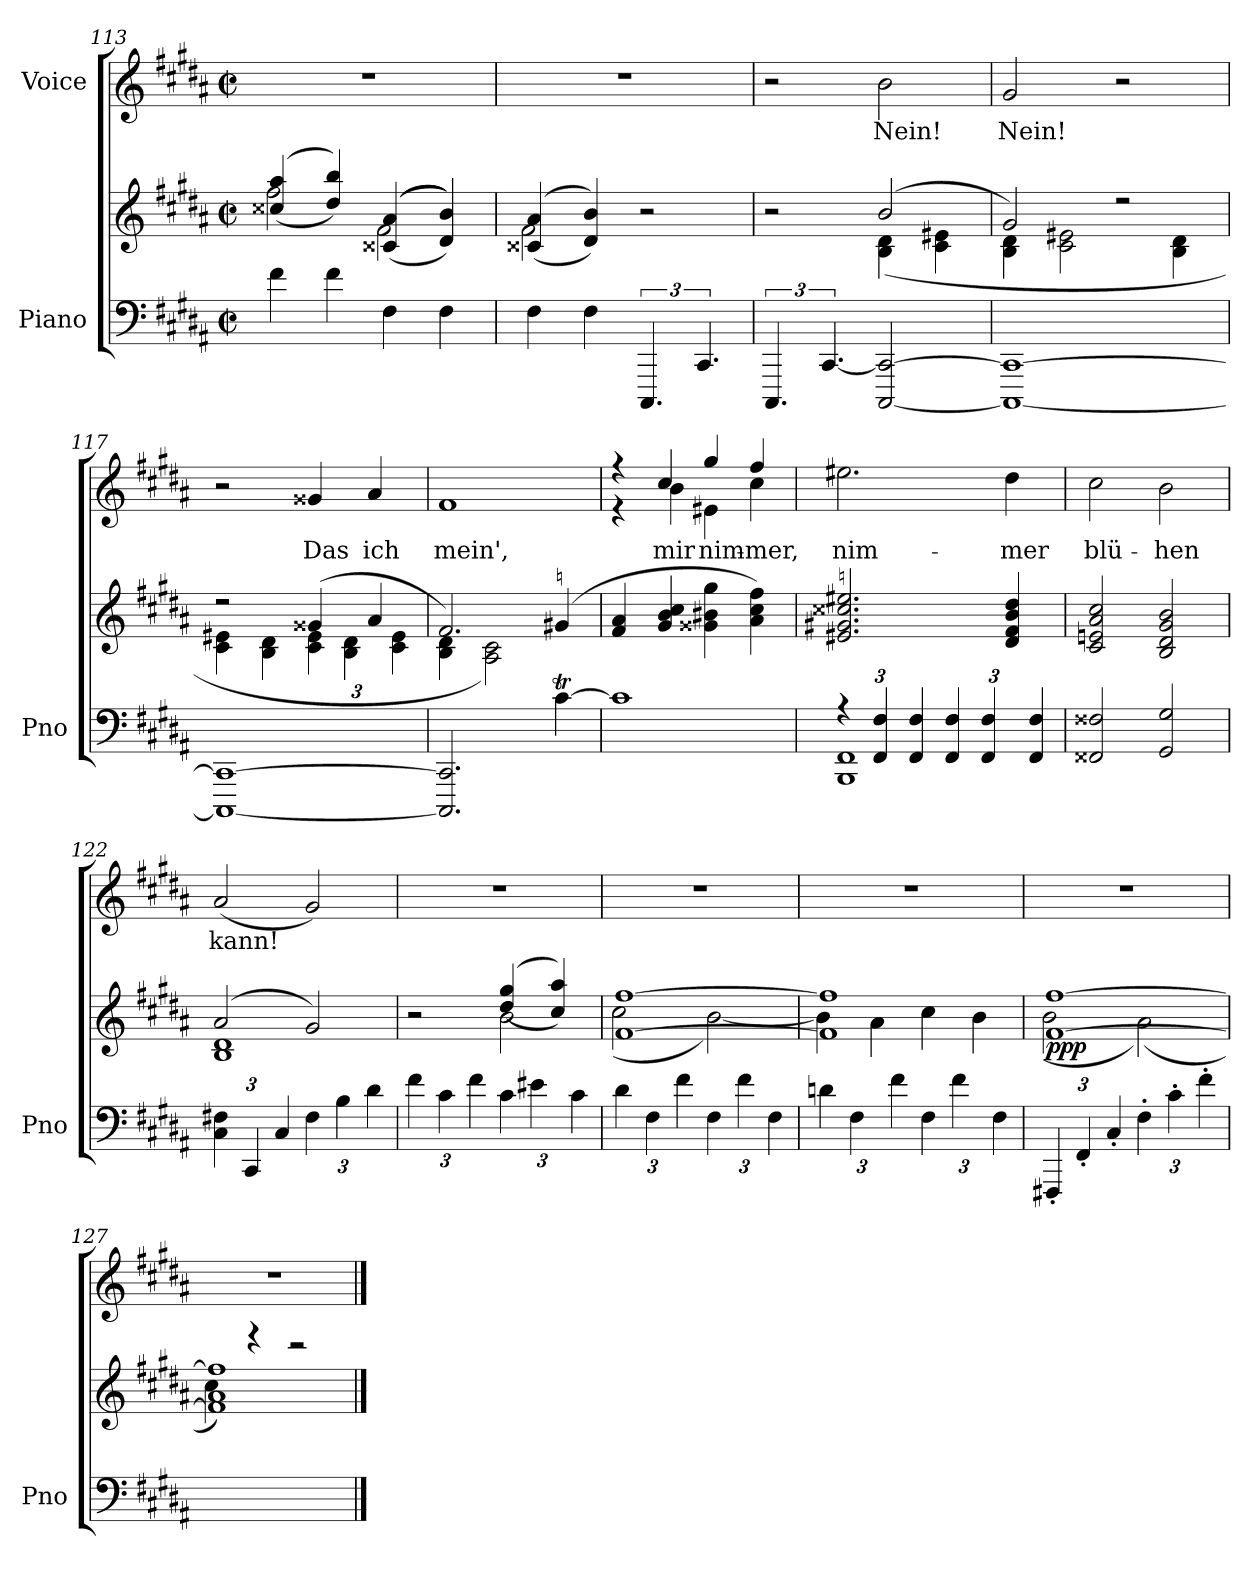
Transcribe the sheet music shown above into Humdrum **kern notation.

**kern	**kern	**dynam	**kern	**text
*part2	*part2	*part2	*part1	*part1
*staff3	*staff2	*staff2/3	*staff1	*staff1
*I"Piano	*	*	*I"Voice	*
*I'Pno	*	*	*	*
*clefF4	*clefG2	*	*clefG2	*
*k[f#c#g#d#a#]	*k[f#c#g#d#a#]	*	*k[f#c#g#d#a#]	*
*M2/2	*M2/2	*	*M2/2	*
*met(c|)	*met(c|)	*	*met(c|)	*
=113	=113	=113	=113	=113
*	*^	*	*	*
4f#\	((4cc##X/ 4aa#/	2ff#\	.	1r	.
4f#\	4dd#/ 4bb/))	.	.	.	.
4F#\	((((4c##X/ 4a#/	2f#\	.	.	.
4F#\	4d#/ 4b/))))	.	.	.	.
=114	=114	=114	=114	=114	=114
4F#\	((4c##X/ 4a#/	2f#\	.	1r	.
4F#\	4d#/ 4b/))	.	.	.	.
6.CCC#/	2ryy	2r	.	.	.
6.CC#/	.	.	.	.	.
!!LO:LB:g=z
=115	=115	=115	=115	=115	=115
6.CCC#/	2ryy	2r	.	2r	.
[6.CC#/	.	.	.	.	.
!	!	!	!	!	!LO:LY:b
[2CCC#/ 2CC#/_	(2b/	(4B\ 4d#\	.	2b\	Nein!
.	.	4c#\ 4e#X\	.	.	.
=116	=116	=116	=116	=116	=116
!	!	!	!	!	!LO:LY:b
1CCC#_ 1CC#_	2g#/)	4B\ 4d#\	.	2g#/	Nein!
.	.	2c#\ 2e#X\	.	.	.
.	2r	.	.	2r	.
.	.	4B\ 4d#\	.	.	.
=117	=117	=117	=117	=117	=117
1CCC#_ 1CC#_	2r	4c#\ 4e#X\	.	2r	.
.	.	4B\ 4d#\	.	.	.
*	*	*Xbrackettup	*	*	*
!	!	!	!	!	!LO:LY:b
.	(4g##X/	6c#\ 6e#\	.	4g##X/	Das
.	.	6B\ 6d#\	.	.	.
!	!	!	!	!	!LO:LY:b
.	4a#/	.	.	4a#/	ich
.	.	6c#\ 6e#\	.	.	.
=118	=118	=118	=118	=118	=118
!	!	!	!	!	!LO:LY:b
2.CCC#/] 2.CC#/]	2.f#/)	4B\ 4d#\	.	1f#	mein',
.	.	2A#\ 2c#\)	.	.	.
!	!LO:TX:a:t=♮	!	!	!	!
[4c#T\	(4g#X/	4ryy	.	.	.
*	*v	*v	*	*	*
=119	=119	=119	=119	=119
*	*	*	*^	*
1c#]	4f#/ 4a#/	.	4r	4r	.
!	!	!	!	!	!LO:LY:b
.	4g#/ 4b/ 4cc#/	.	4cc#/	4b\	mir
!	!	!	!	!	!LO:LY:b
.	4g##X\ 4b#X\ 4gg#\	.	4gg#/	4e#X\	nim-
!	!	!	!	!	!LO:LY:b
.	4a#\ 4cc#\ 4ff#\)	.	4ff#/	4cc#\	-mer,
*	*	*	*v	*v	*
=120	=120	=120	=120	=120
*Xbrackettup	*	*	*	*
*^	*	*	*^	*
!	!	!LO:TX:a:t=♮	!	!	!	!
!	!	!	!	!	!	!LO:LY:b
*	*	*	*	*v	*v	*
6r	1BBB 1FF#	2.e#X/ 2.g#X/ 2.cc##X/ 2.ee#X/	.	2.ee#X\	nim-
6FF#/ 6F#/	.	.	.	.	.
6FF#/ 6F#/	.	.	.	.	.
6FF#/ 6F#/	.	.	.	.	.
6FF#/ 6F#/	.	.	.	.	.
!	!	!	!	!	!LO:LY:b
.	.	4d#/ 4f#/ 4b/ 4dd#/	.	4dd#\	-mer
6FF#/ 6F#/	.	.	.	.	.
*v	*v	*	*	*	*
!!LO:LB:g=z
=121	=121	=121	=121	=121
!	!	!	!	!LO:LY:b
2FF##X/ 2F##X/	2c#/ 2en/ 2a#/ 2cc#/	.	2cc#\	blü-
!	!	!	!	!LO:LY:b
2GG#/ 2G#/	2B/ 2d#/ 2g#/ 2b/	.	2b\	-hen
=122	=122	=122	=122	=122
*	*^	*	*	*
!	!	!	!	!	!LO:LY:b
6C#\ 6F#X\	(2a#/	1B 1d#	.	(2a#/	kann!
6CC#/	.	.	.	.	.
6C#/	.	.	.	.	.
6F#\	2g#/)	.	.	2g#/)	.
6B\	.	.	.	.	.
6d#\	.	.	.	.	.
=123	=123	=123	=123	=123	=123
6f#\	2ryy	2r	.	1r	.
6c#\	.	.	.	.	.
6f#\	.	.	.	.	.
6c#\	((4dd#/ 4gg#/	2b\	.	.	.
6e#X\	.	.	.	.	.
.	4cc#/ 4aa#/))	.	.	.	.
6c#\	.	.	.	.	.
=124	=124	=124	=124	=124	=124
6d#\	[1f# [1ff#	(2cc#\	.	1r	.
6F#\	.	.	.	.	.
6f#\	.	.	.	.	.
6F#\	.	[2b\)	.	.	.
6f#\	.	.	.	.	.
6F#\	.	.	.	.	.
=125	=125	=125	=125	=125	=125
6dn\	1f#] 1ff#]	4b\]	.	1r	.
6F#\	.	.	.	.	.
.	.	4a#\	.	.	.
6f#\	.	.	.	.	.
6F#\	.	4cc#\	.	.	.
6f#\	.	.	.	.	.
.	.	4b\	.	.	.
6F#\	.	.	.	.	.
=126	=126	=126	=126	=126	=126
!	!	!	!LO:DY:b	!	!
6FFF#X'/	[1f# [1ff#	(2b\	ppp	1r	.
6FF#'/	.	.	.	.	.
6C#'/	.	.	.	.	.
6F#'<\	.	(2a#\)	.	.	.
6c#'<\	.	.	.	.	.
6f#'<\	.	.	.	.	.
!!LO:LB:g=z
=127	=127	=127	=127	=127	=127
1ryy	4cc#\	1f#] 1a# 1ff#])	.	1r	.
.	4r	.	.	.	.
.	2r	.	.	.	.
*	*v	*v	*	*	*
==	==	==	==	==
*-	*-	*-	*-	*-
